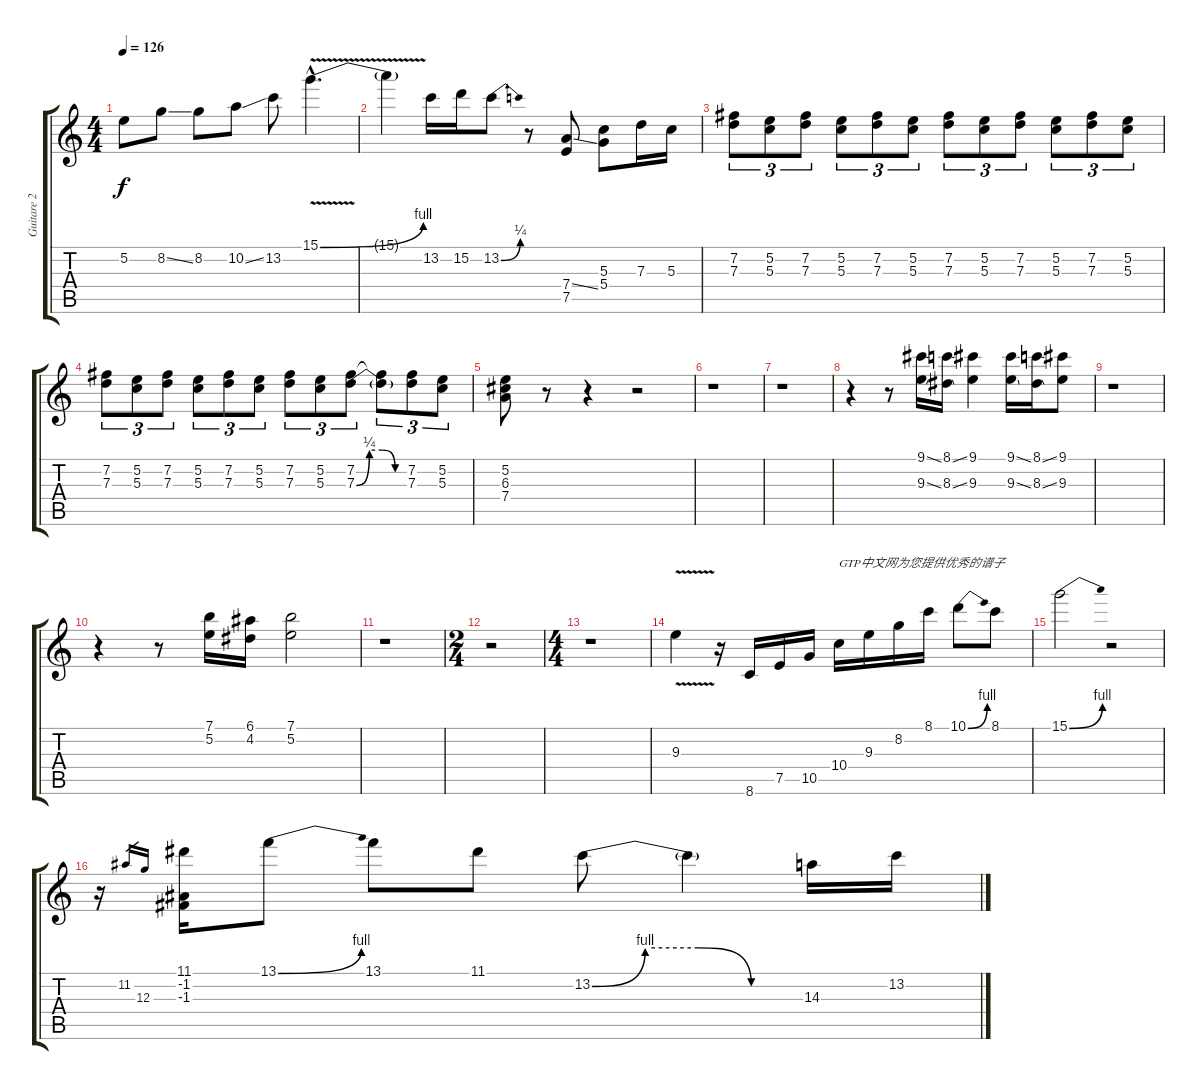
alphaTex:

\track ("Guitare 2" "Guitare 2") {instrument distortionguitar}
\staff {score tabs}
\tuning (E4 B3 G3 D3 A2 E2) {hide}
\ts (4 4)
\tempo 126
\clef g2
\ks c
5.2.8{dy f} 8.2{ss}.8 8.2.8 10.2{ss}.8 13.2.8 15.1{be (bend 0 0 60 4) v hac}.4{d} |
15.1{t}.4 13.2.16 15.2.16 13.2{be (bend 0 0 60 1)}.8 r.8 (7.4{ss} 7.5).8 (5.3 5.4).8 7.3.16 5.3.16 |
(7.2 7.3).8{tu (3 2)} (5.2 5.3).8{tu (3 2)} (7.2 7.3).8{tu (3 2)} (5.2 5.3).8{tu (3 2)} (7.2 7.3).8{tu (3 2)} (5.2 5.3).8{tu (3 2)} (7.2 7.3).8{tu (3 2)} (5.2 5.3).8{tu (3 2)} (7.2 7.3).8{tu (3 2)} (5.2 5.3).8{tu (3 2)} (7.2 7.3).8{tu (3 2)} (5.2 5.3).8{tu (3 2)} |
(7.2 7.3).8{tu (3 2)} (5.2 5.3).8{tu (3 2)} (7.2 7.3).8{tu (3 2)} (5.2 5.3).8{tu (3 2)} (7.2 7.3).8{tu (3 2)} (5.2 5.3).8{tu (3 2)} (7.2 7.3).8{tu (3 2)} (5.2 5.3).8{tu (3 2)} (7.2 7.3{be (custom 0 0 15 1 30 1 45 0 60 0)}).8{tu (3 2)} (7.2{t} 7.3{t}).8{tu (3 2)} (7.2 7.3).8{tu (3 2)} (5.2 5.3).8{tu (3 2)} |
(5.2 6.3 7.4).8 r.8 r.4 r.2 |
r.1 |
r.1 |
r.4 r.8 (9.1{ss} 9.3{ss}).16 (8.1{ss} 8.3{ss}).16 (9.1 9.3).4 (9.1{ss} 9.3{ss}).16 (8.1{ss} 8.3{ss}).16 (9.1 9.3).8 |
r.1 |
r.4 r.8 (7.1 5.2).16 (6.1 4.2).16 (7.1 5.2).2 |
r.1 |
\ts (2 4)
r.2 |
\ts (4 4)
r.1 |
9.3{v}.4 r.16 8.6.16 7.5.16 10.5.16 10.4.16{txt "GTP中文网为您提供优秀的谱子"} 9.3.16 8.2.16 8.1.16 10.1{be (bend 0 0 60 4)}.8 8.1.8 |
15.1{be (bend 0 0 60 4)}.2 r.2 |
r.16 11.2.16{gr} 12.3.16{gr} (11.1 -1.2 -1.3).16 13.1{be (bend 0 0 60 4)}.8 13.1.8 11.1.8 13.2{be (custom 0 0 15 4 30 4 45 0 60 0)}.8 13.2{t}.4 14.3.16 13.2.16
